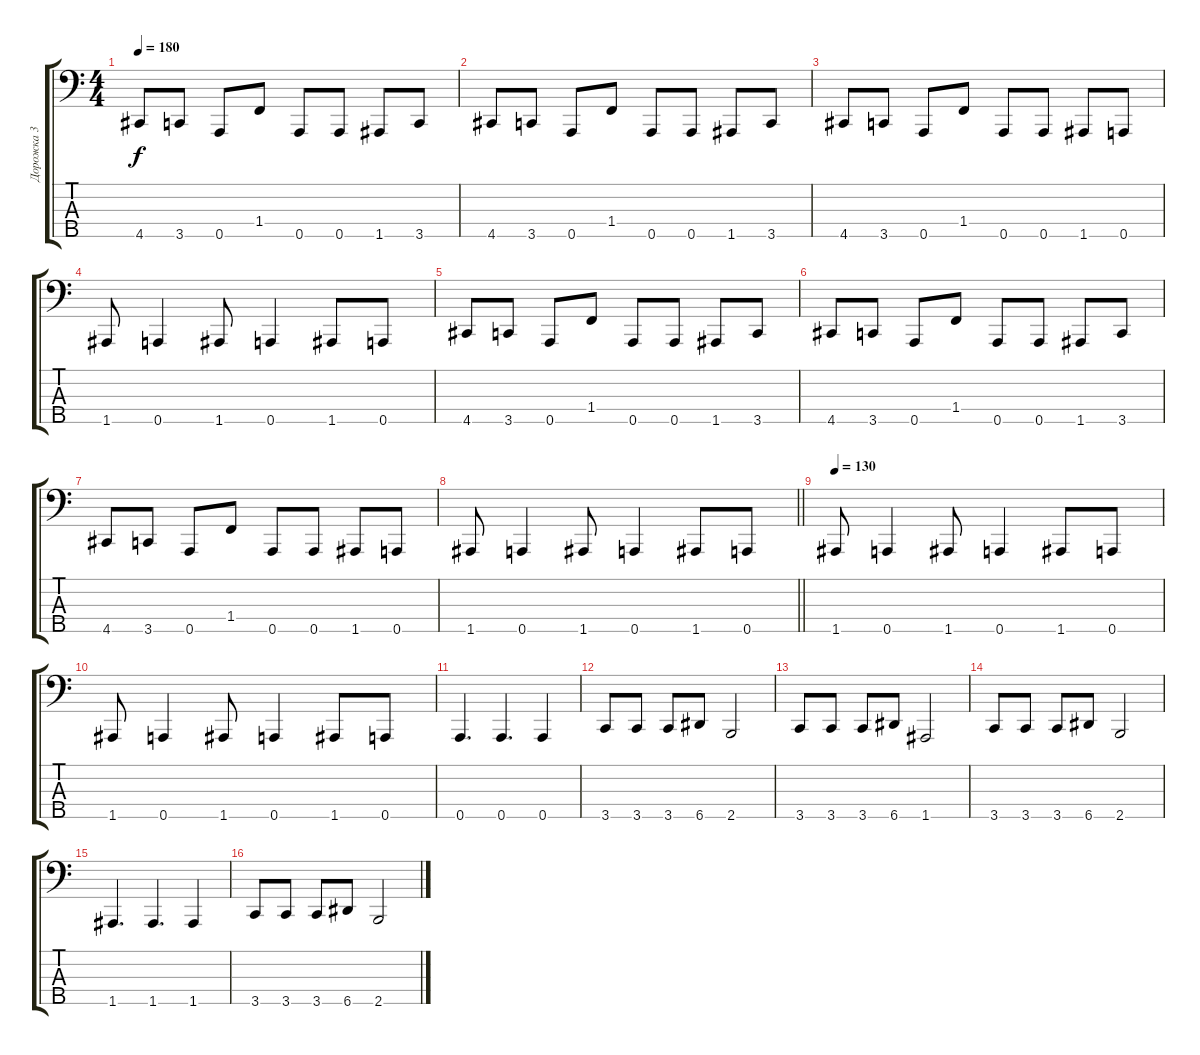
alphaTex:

\track ("Дорожка 3" "Дорожка 3") {instrument electricbasspick}
\staff {score tabs}
\tuning (G2 D2 A1 E1 A0) {hide}
\ts (4 4)
\tempo 180
\clef f4
\ks c
4.5.8{dy f} 3.5.8 0.5.8 1.4.8 0.5.8 0.5.8 1.5.8 3.5.8 |
4.5.8 3.5.8 0.5.8 1.4.8 0.5.8 0.5.8 1.5.8 3.5.8 |
4.5.8 3.5.8 0.5.8 1.4.8 0.5.8 0.5.8 1.5.8 0.5.8 |
1.5.8 0.5.4 1.5.8 0.5.4 1.5.8 0.5.8 |
4.5.8 3.5.8 0.5.8 1.4.8 0.5.8 0.5.8 1.5.8 3.5.8 |
4.5.8 3.5.8 0.5.8 1.4.8 0.5.8 0.5.8 1.5.8 3.5.8 |
4.5.8 3.5.8 0.5.8 1.4.8 0.5.8 0.5.8 1.5.8 0.5.8 |
\barLineRight lightlight
1.5.8 0.5.4 1.5.8 0.5.4 1.5.8 0.5.8 |
\tempo 130
1.5.8 0.5.4 1.5.8 0.5.4 1.5.8 0.5.8 |
1.5.8 0.5.4 1.5.8 0.5.4 1.5.8 0.5.8 |
0.5.4{d} 0.5.4{d} 0.5.4 |
3.5.8 3.5.8 3.5.8 6.5.8 2.5.2 |
3.5.8 3.5.8 3.5.8 6.5.8 1.5.2 |
3.5.8 3.5.8 3.5.8 6.5.8 2.5.2 |
1.5.4{d} 1.5.4{d} 1.5.4 |
3.5.8 3.5.8 3.5.8 6.5.8 2.5.2
